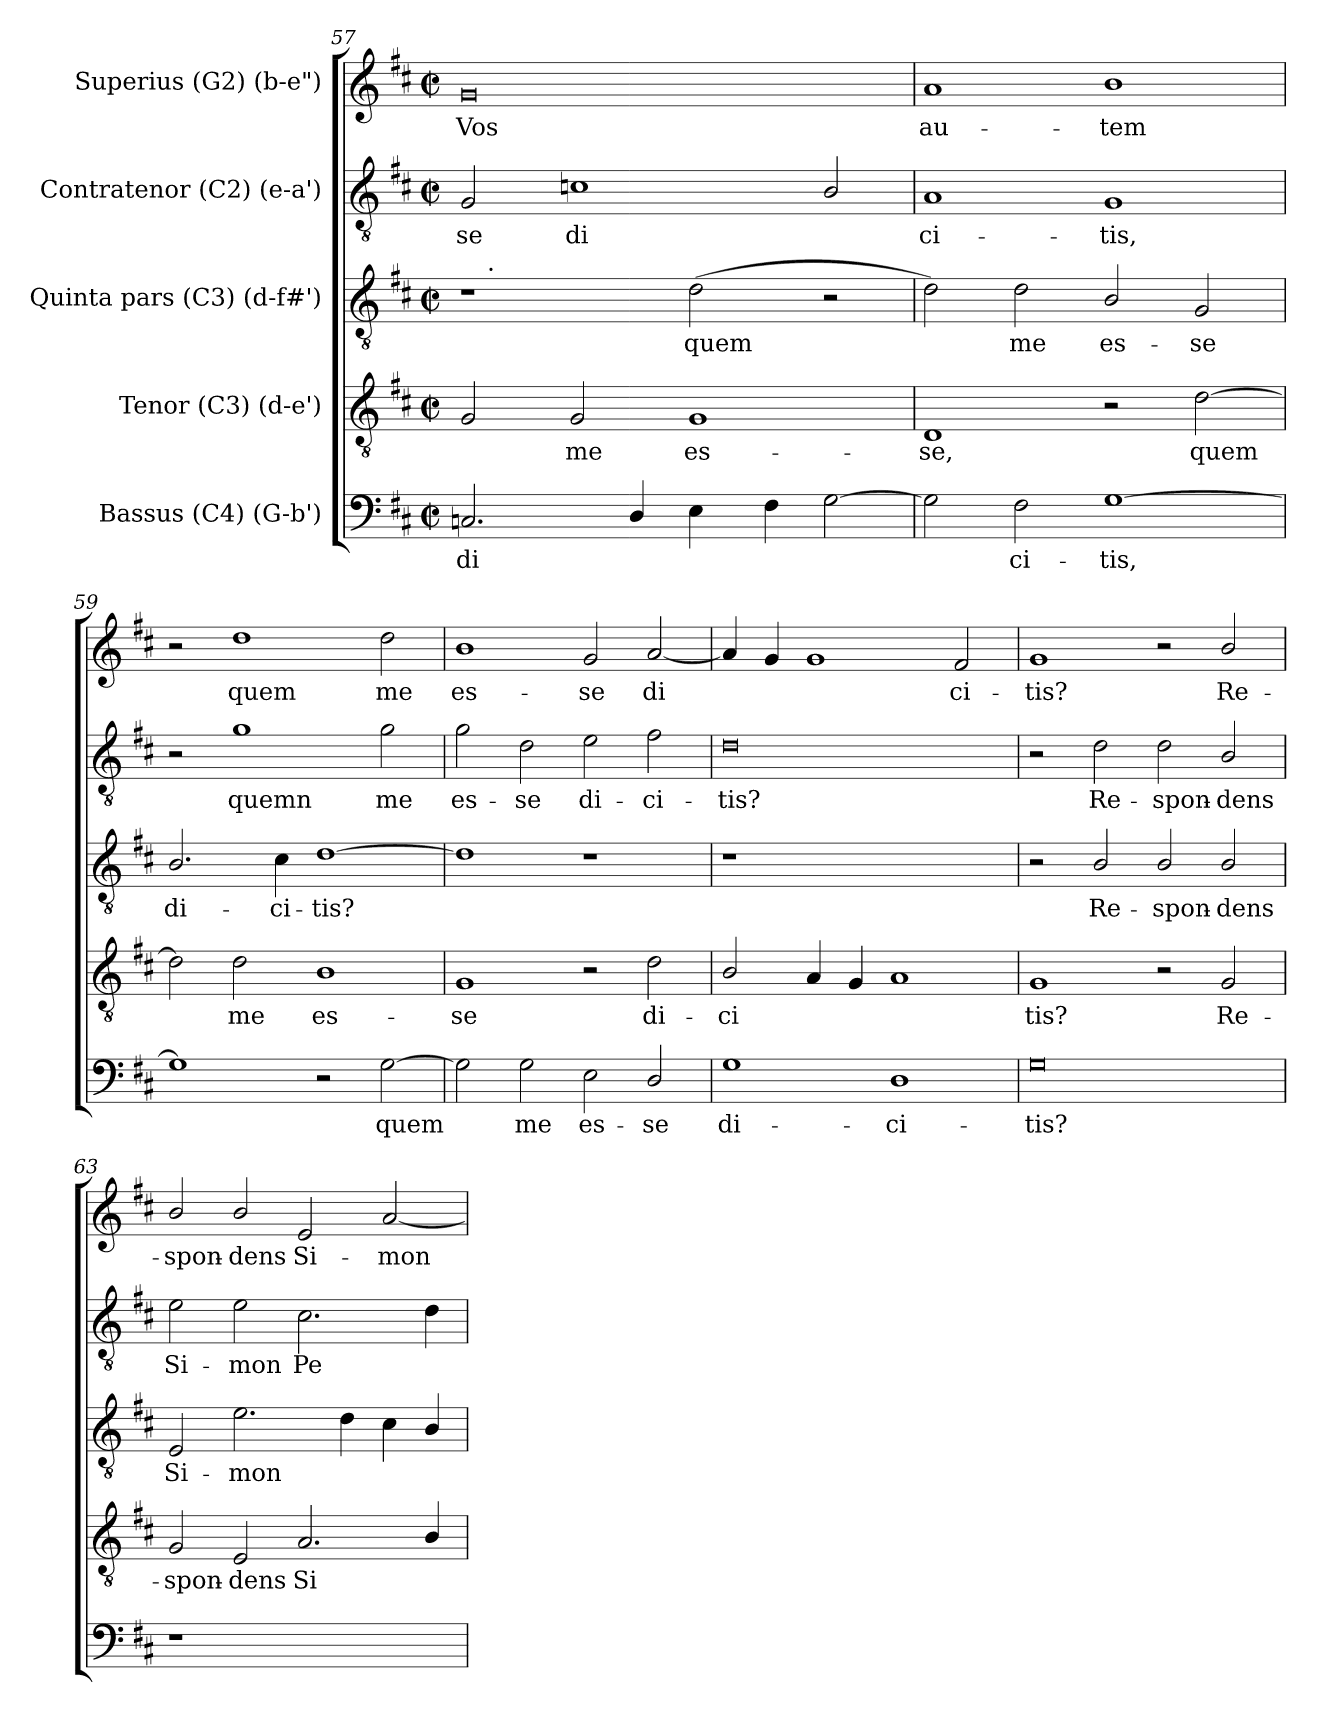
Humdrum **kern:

**kern	**text	**kern	**text	**kern	**text	**kern	**text	**kern	**text
*part5	*part5	*part4	*part4	*part3	*part3	*part2	*part2	*part1	*part1
*staff5	*staff5	*staff4	*staff4	*staff3	*staff3	*staff2	*staff2	*staff1	*staff1
*I"Bassus (C4)  (G-b')	*	*I"Tenor (C3)  (d-e')	*	*I"Quinta pars (C3)  (d-f#')	*	*I"Contratenor (C2)  (e-a')	*	*I"Superius (G2)  (b-e")	*
*clefF4	*	*clefGv2	*	*clefGv2	*	*clefGv2	*	*clefG2	*
*k[f#c#]	*	*k[f#c#]	*	*k[f#c#]	*	*k[f#c#]	*	*k[f#c#]	*
*D:	*	*D:	*	*D:	*	*D:	*	*D:	*
*M2/2	*	*M2/2	*	*M2/2	*	*M2/2	*	*M2/2	*
*met(c|)	*	*met(c|)	*	*met(c|)	*	*met(c|)	*	*met(c|)	*
=57	=57	=57	=57	=57	=57	=57	=57	=57	=57
!	!LO:LY:b:cj	!	!LO:LY:b:cj	!	!	!	!LO:LY:b:cj	!	!LO:LY:b:cj
*	*	*	*	*^	*	*	*	*	*
2.Cn/	di-	2G/	.	1r	16ryy	.	2G/	-se	0g	Vos
!	!	!	!	!	!LO:TX:a:t=.	!	!	!	!	!
.	.	.	.	.	1ryy	.	.	.	.	.
!	!	!	!LO:LY:b:cj	!	!	!	!	!LO:LY:b:cj	!	!
.	.	2G/	me	.	.	.	1c	di-	.	.
!	!LO:LY:b:cj	!	!	!	!	!	!	!	!	!
4D/	--	.	.	.	.	.	.	.	.	.
!	!LO:LY:b:cj	!	!LO:LY:b:cj	!	!	!LO:LY:b:cj	!	!	!	!
4E\	--	1G	es-	(>2d\	.	quem	.	.	.	.
.	.	.	.	.	2...ryy	.	.	.	.	.
!	!LO:LY:b:cj	!	!	!	!	!	!	!	!	!
4F#\	--	.	.	.	.	.	.	.	.	.
!	!LO:LY:b:cj	!	!	!	!	!	!	!LO:LY:b:cj	!	!
[>2G\	--	.	.	2r	.	.	2B/	--	.	.
!!LO:PB:g=z
=58	=58	=58	=58	=58	=58	=58	=58	=58	=58	=58
!	!LO:LY:b:cj	!	!LO:LY:b:cj	!	!	!LO:LY:b:cj	!	!LO:LY:b:cj	!	!LO:LY:b:cj
*	*	*	*	*v	*v	*	*	*	*	*
2G\]	--	1D	-se,	2d\)	.	1A	-ci-	1a	au-
!	!LO:LY:b:cj	!	!	!	!LO:LY:b:cj	!	!	!	!
2F#\	-ci-	.	.	2d\	me	.	.	.	.
!	!LO:LY:b:cj	!	!	!	!LO:LY:b:cj	!	!LO:LY:b:cj	!	!LO:LY:b:cj
[>1G	-tis,	2r	.	2B/	es-	1G	-tis,	1b	-tem
!	!	!	!LO:LY:b:cj	!	!LO:LY:b:cj	!	!	!	!
.	.	[>2d\	quem	2G/	-se	.	.	.	.
=59	=59	=59	=59	=59	=59	=59	=59	=59	=59
!	!LO:LY:b:cj	!	!LO:LY:b:cj	!	!LO:LY:b:cj	!	!	!	!
1G]	.	2d\]	.	2.B/	di-	2r	.	2r	.
!	!	!	!LO:LY:b:cj	!	!	!	!LO:LY:b:cj	!	!LO:LY:b:cj
.	.	2d\	me	.	.	1g	quemn	1dd	quem
!	!	!	!	!	!LO:LY:b:cj	!	!	!	!
.	.	.	.	4c#\	-ci-	.	.	.	.
!	!	!	!LO:LY:b:cj	!	!LO:LY:b:cj	!	!	!	!
2r	.	1B	es-	[>1d	-tis?	.	.	.	.
!	!LO:LY:b:cj	!	!	!	!	!	!LO:LY:b:cj	!	!LO:LY:b:cj
[>2G\	quem	.	.	.	.	2g\	me	2dd\	me
=60	=60	=60	=60	=60	=60	=60	=60	=60	=60
!	!LO:LY:b:cj	!	!LO:LY:b:cj	!	!LO:LY:b:cj	!	!LO:LY:b:cj	!	!LO:LY:b:cj
2G\]	.	1G	-se	1d]	.	2g\	es-	1b	es-
!	!LO:LY:b:cj	!	!	!	!	!	!LO:LY:b:cj	!	!
2G\	me	.	.	.	.	2d\	-se	.	.
!	!LO:LY:b:cj	!	!	!	!	!	!LO:LY:b:cj	!	!LO:LY:b:cj
2E\	es-	2r	.	1r	.	2e\	di-	2g/	-se
!	!LO:LY:b:cj	!	!LO:LY:b:cj	!	!	!	!LO:LY:b:cj	!	!LO:LY:b:cj
2D/	-se	2d\	di-	.	.	2f#\	-ci-	[<2a/	di-
=61	=61	=61	=61	=61	=61	=61	=61	=61	=61
!	!LO:LY:b:cj	!	!LO:LY:b:cj	!	!	!	!LO:LY:b:cj	!	!LO:LY:b:cj
1G	di-	2B/	-ci-	1r	.	0d	-tis?	4a/]	--
!	!	!	!	!	!	!	!	!	!LO:LY:b:cj
.	.	.	.	.	.	.	.	4g/	--
!	!	!	!LO:LY:b:cj	!	!	!	!	!	!LO:LY:b:cj
.	.	4A/	--	.	.	.	.	1g	--
!	!	!	!LO:LY:b:cj	!	!	!	!	!	!
.	.	4G/	--	.	.	.	.	.	.
!	!LO:LY:b:cj	!	!LO:LY:b:cj	!	!	!	!	!	!
1D	-ci-	1A	--	1ryy	.	.	.	.	.
!	!	!	!	!	!	!	!	!	!LO:LY:b:cj
.	.	.	.	.	.	.	.	2f#/	-ci-
!!LO:PB:g=z
=62	=62	=62	=62	=62	=62	=62	=62	=62	=62
!	!LO:LY:b:cj	!	!LO:LY:b:cj	!	!	!	!	!	!LO:LY:b:cj
0G	-tis?	1G	-tis?	2r	.	2r	.	1g	-tis?
!	!	!	!	!	!LO:LY:b:cj	!	!LO:LY:b:cj	!	!
.	.	.	.	2B/	Re-	2d\	Re-	.	.
!	!	!	!	!	!LO:LY:b:cj	!	!LO:LY:b:cj	!	!
.	.	2r	.	2B/	-spon-	2d\	-spon-	2r	.
!	!	!	!LO:LY:b:cj	!	!LO:LY:b:cj	!	!LO:LY:b:cj	!	!LO:LY:b:cj
.	.	2G/	Re-	2B/	-dens	2B/	-dens	2b/	Re-
=63	=63	=63	=63	=63	=63	=63	=63	=63	=63
!	!	!	!LO:LY:b:cj	!	!LO:LY:b:cj	!	!LO:LY:b:cj	!	!LO:LY:b:cj
1r	.	2G/	-spon-	2E/	Si-	2e\	Si-	2b/	-spon-
!	!	!	!LO:LY:b:cj	!	!LO:LY:b:cj	!	!LO:LY:b:cj	!	!LO:LY:b:cj
.	.	2E/	-dens	2.e\	-mon	2e\	-mon	2b/	-dens
!	!	!	!LO:LY:b:cj	!	!	!	!LO:LY:b:cj	!	!LO:LY:b:cj
1ryy	.	2.A/	Si-	.	.	2.c#\	Pe-	2e/	Si-
!	!	!	!	!	!LO:LY:b:cj	!	!	!	!
.	.	.	.	4d\	.	.	.	.	.
!	!	!	!	!	!LO:LY:b:cj	!	!	!	!LO:LY:b:cj
.	.	.	.	4c#\	.	.	.	[<2a/	-mon
!	!	!	!LO:LY:b:cj	!	!LO:LY:b:cj	!	!LO:LY:b:cj	!	!
.	.	4B/	--	4B/	.	4d\	--	.	.
=	=	=	=	=	=	=	=	=	=
*-	*-	*-	*-	*-	*-	*-	*-	*-	*-
